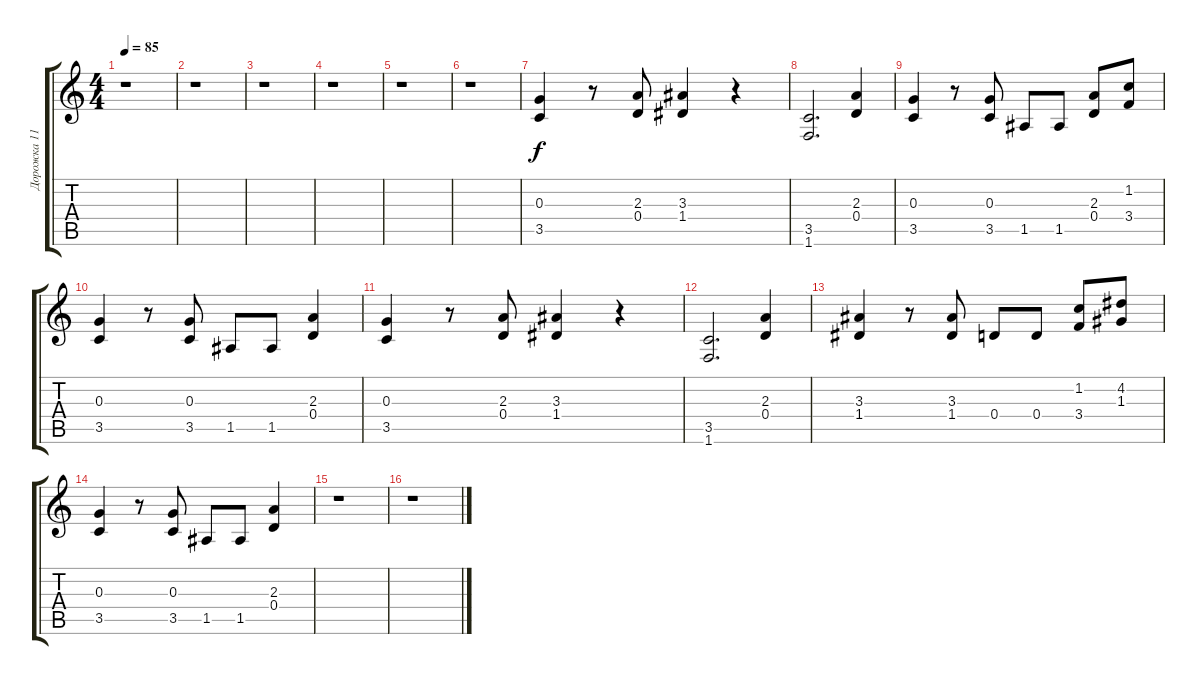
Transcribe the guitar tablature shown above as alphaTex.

\track ("Дорожка 11" "Дорожка 11") {instrument distortionguitar}
\staff {score tabs}
\tuning (E4 B3 G3 D3 A2 E2) {hide}
\ts (4 4)
\tempo 85
\clef g2
\ks c
r.1{dy f} |
r.1 |
r.1 |
r.1 |
r.1 |
r.1 |
(0.3 3.5).4 r.8 (2.3 0.4).8 (3.3 1.4).4 r.4 |
(3.5 1.6).2{d} (2.3 0.4).4 |
(0.3 3.5).4 r.8 (0.3 3.5).8 1.5.8 1.5.8 (2.3 0.4).8 (1.2 3.4).8 |
(0.3 3.5).4 r.8 (0.3 3.5).8 1.5.8 1.5.8 (2.3 0.4).4 |
(0.3 3.5).4 r.8 (2.3 0.4).8 (3.3 1.4).4 r.4 |
(3.5 1.6).2{d} (2.3 0.4).4 |
(3.3 1.4).4 r.8 (3.3 1.4).8 0.4.8 0.4.8 (1.2 3.4).8 (4.2 1.3).8 |
(0.3 3.5).4 r.8 (0.3 3.5).8 1.5.8 1.5.8 (2.3 0.4).4 |
r.1 |
r.1
